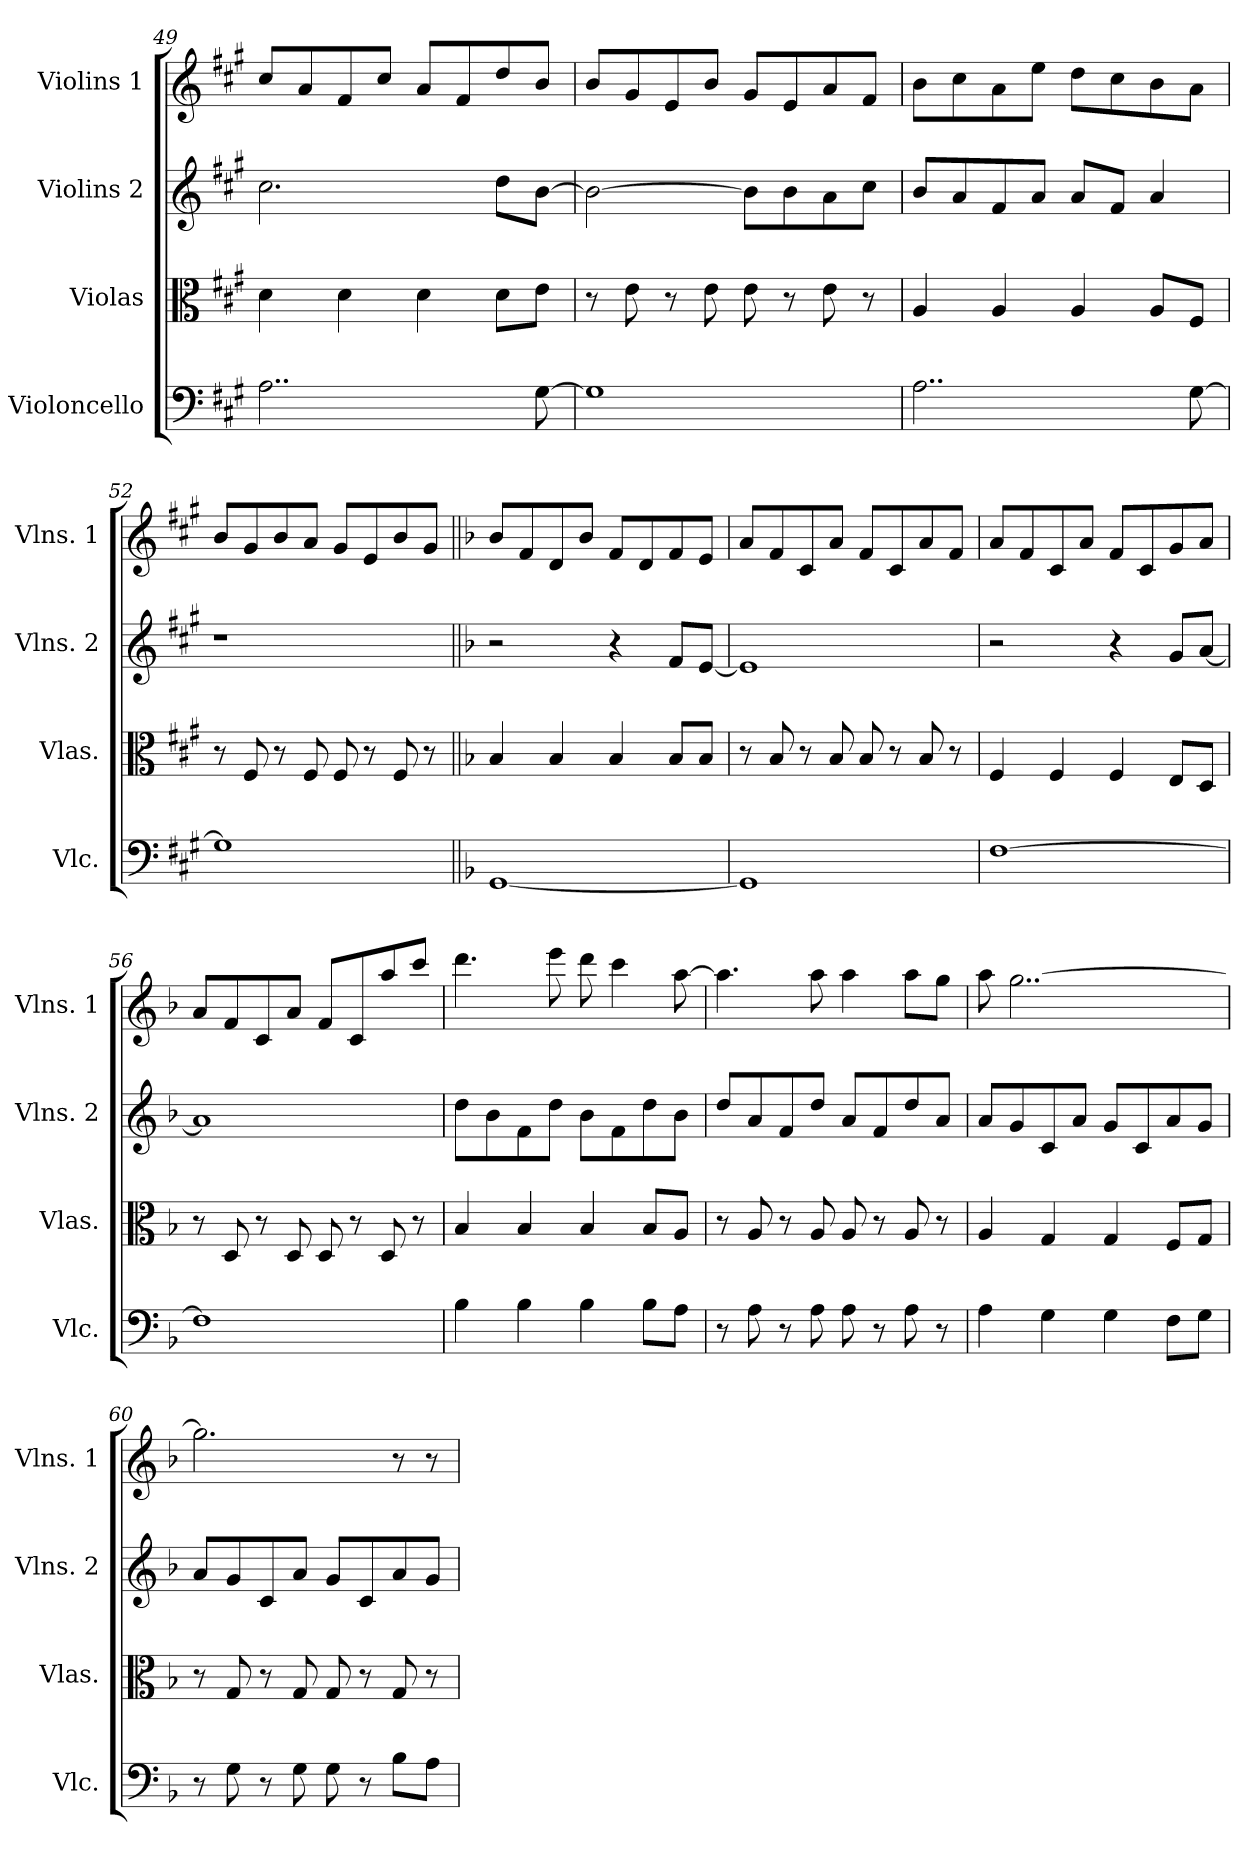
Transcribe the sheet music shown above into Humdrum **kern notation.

**kern	**kern	**kern	**kern
*part4	*part3	*part2	*part1
*staff4	*staff3	*staff2	*staff1
*I"Violoncello	*I"Violas	*I"Violins 2	*I"Violins 1
*I'Vlc.	*I'Vlas.	*I'Vlns. 2	*I'Vlns. 1
!!LO:LB:g=z
*clefF4	*clefC3	*clefG2	*clefG2
*k[f#c#g#]	*k[f#c#g#]	*k[f#c#g#]	*k[f#c#g#]
*A:	*A:	*A:	*A:
=49	=49	=49	=49
2..A\	4d\	2.cc#\	8cc#/L
.	.	.	8a/
.	4d\	.	8f#/
.	.	.	8cc#/J
.	4d\	.	8a/L
.	.	.	8f#/
.	8d\L	8dd\L	8dd/
[8G#\	8e\J	[8b\J	8b/J
=50	=50	=50	=50
1G#]	8r	2b\_	8b/L
.	8e\	.	8g#/
.	8r	.	8e/
.	8e\	.	8b/J
.	8e\	8b\L]	8g#/L
.	8r	8b\	8e/
.	8e\	8a\	8a/
.	8r	8cc#\J	8f#/J
=51	=51	=51	=51
2..A\	4A/	8b/L	8b\L
.	.	8a/	8cc#\
.	4A/	8f#/	8a\
.	.	8a/J	8ee\J
.	4A/	8a/L	8dd\L
.	.	8f#/J	8cc#\
.	8A/L	4a/	8b\
[8G#\	8F#/J	.	8a\J
=52	=52	=52	=52
1G#]	8r	1r	8b/L
.	8F#/	.	8g#/
.	8r	.	8b/
.	8F#/	.	8a/J
.	8F#/	.	8g#/L
.	8r	.	8e/
.	8F#/	.	8b/
.	8r	.	8g#/J
!!LO:LB:g=z
=53||	=53||	=53||	=53||
*k[b-]	*k[b-]	*k[b-]	*k[b-]
*F:	*F:	*F:	*F:
[1GG	4B-/	2r	8b-/L
.	.	.	8f/
.	4B-/	.	8d/
.	.	.	8b-/J
.	4B-/	4r	8f/L
.	.	.	8d/
.	8B-/L	8f/L	8f/
.	8B-/J	[8e/J	8e/J
=54	=54	=54	=54
1GG]	8r	1e]	8a/L
.	8B-/	.	8f/
.	8r	.	8c/
.	8B-/	.	8a/J
.	8B-/	.	8f/L
.	8r	.	8c/
.	8B-/	.	8a/
.	8r	.	8f/J
=55	=55	=55	=55
[1F	4F/	2r	8a/L
.	.	.	8f/
.	4F/	.	8c/
.	.	.	8a/J
.	4F/	4r	8f/L
.	.	.	8c/
.	8E/L	8g/L	8g/
.	8D/J	[8a/J	8a/J
=56	=56	=56	=56
1F]	8r	1a]	8a/L
.	8D/	.	8f/
.	8r	.	8c/
.	8D/	.	8a/J
.	8D/	.	8f/L
.	8r	.	8c/
.	8D/	.	8aa/
.	8r	.	8ccc/J
!!LO:PB:g=z
=57	=57	=57	=57
4B-\	4B-/	8dd\L	4.ddd\
.	.	8b-\	.
4B-\	4B-/	8f\	.
.	.	8dd\J	8eee\
4B-\	4B-/	8b-\L	8ddd\
.	.	8f\	4ccc\
8B-\L	8B-/L	8dd\	.
8A\J	8A/J	8b-\J	[8aa\
=58	=58	=58	=58
8r	8r	8dd/L	4.aa\]
8A\	8A/	8a/	.
8r	8r	8f/	.
8A\	8A/	8dd/J	8aa\
8A\	8A/	8a/L	4aa\
8r	8r	8f/	.
8A\	8A/	8dd/	8aa\L
8r	8r	8a/J	8gg\J
=59	=59	=59	=59
4A\	4A/	8a/L	8aa\
.	.	8g/	[2..gg\
4G\	4G/	8c/	.
.	.	8a/J	.
4G\	4G/	8g/L	.
.	.	8c/	.
8F\L	8F/L	8a/	.
8G\J	8G/J	8g/J	.
=60	=60	=60	=60
8r	8r	8a/L	2.gg\]
8G\	8G/	8g/	.
8r	8r	8c/	.
8G\	8G/	8a/J	.
8G\	8G/	8g/L	.
8r	8r	8c/	.
8B-\L	8G/	8a/	8r
8A\J	8r	8g/J	8r
=	=	=	=
*-	*-	*-	*-
